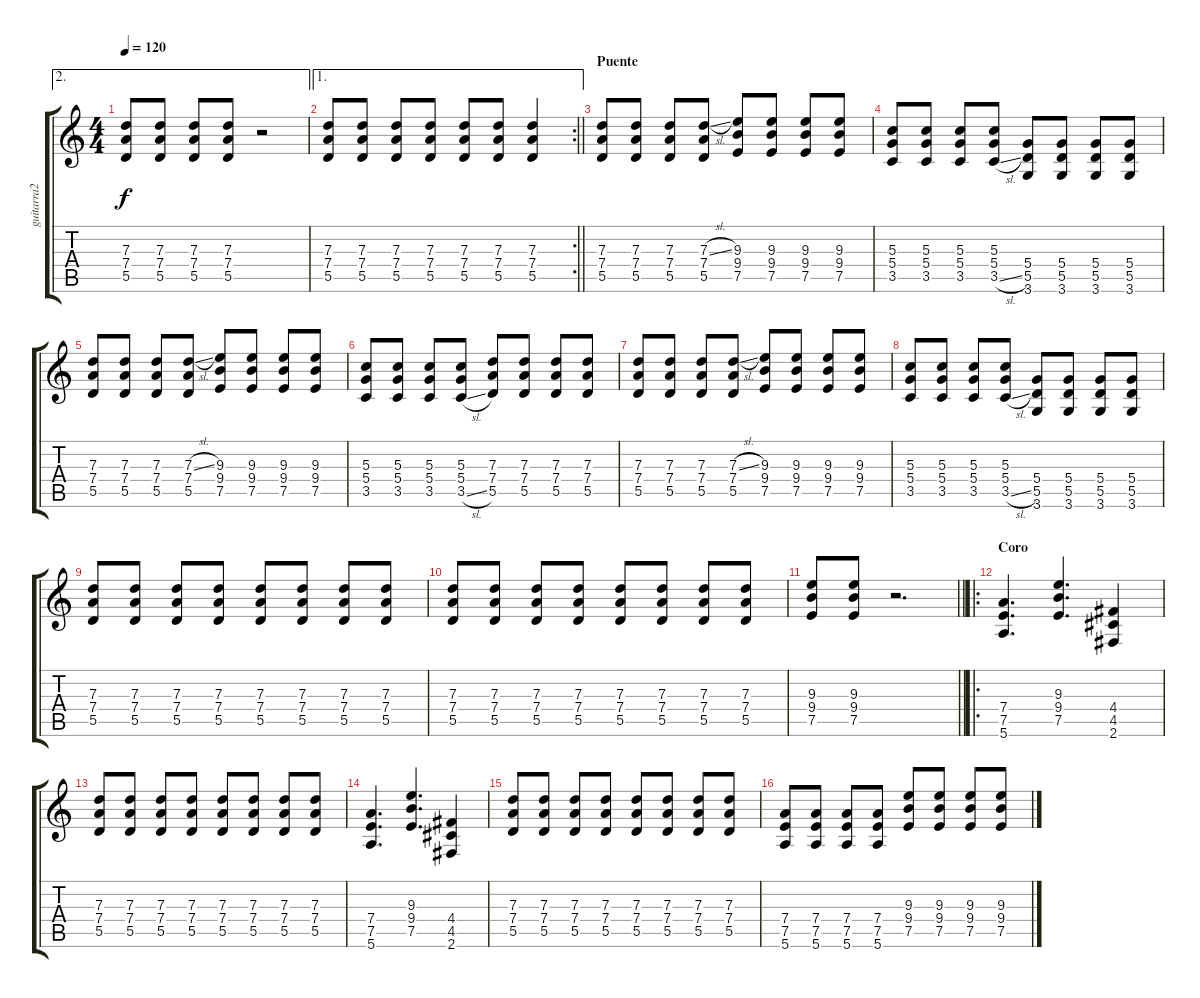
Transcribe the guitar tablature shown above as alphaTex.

\track ("guitarra2" "guitarra2") {instrument overdrivenguitar}
\staff {score tabs}
\tuning (E4 B3 G3 D3 A2 E2) {hide}
\ae 2
\ts (4 4)
\tempo 120
\clef g2
\ks c
(7.3 7.4 5.5).8{dy f} (7.3 7.4 5.5).8 (7.3 7.4 5.5).8 (7.3 7.4 5.5).8 r.2 |
\ae 1
\rc 2
\barLineRight lightlight
(7.3 7.4 5.5).8 (7.3 7.4 5.5).8 (7.3 7.4 5.5).8 (7.3 7.4 5.5).8 (7.3 7.4 5.5).8 (7.3 7.4 5.5).8 (7.3 7.4 5.5).4 |
\section ("" "Puente")
(7.3 7.4 5.5).8 (7.3 7.4 5.5).8 (7.3 7.4 5.5).8 (7.3{sl} 7.4 5.5).8 (9.3 9.4 7.5).8 (9.3 9.4 7.5).8 (9.3 9.4 7.5).8 (9.3 9.4 7.5).8 |
(5.3 5.4 3.5).8 (5.3 5.4 3.5).8 (5.3 5.4 3.5).8 (5.3 5.4 3.5{sl}).8 (5.4 5.5 3.6).8 (5.4 5.5 3.6).8 (5.4 5.5 3.6).8 (5.4 5.5 3.6).8 |
(7.3 7.4 5.5).8 (7.3 7.4 5.5).8 (7.3 7.4 5.5).8 (7.3{sl} 7.4 5.5).8 (9.3 9.4 7.5).8 (9.3 9.4 7.5).8 (9.3 9.4 7.5).8 (9.3 9.4 7.5).8 |
(5.3 5.4 3.5).8 (5.3 5.4 3.5).8 (5.3 5.4 3.5).8 (5.3 5.4 3.5{sl}).8 (7.3 7.4 5.5).8 (7.3 7.4 5.5).8 (7.3 7.4 5.5).8 (7.3 7.4 5.5).8 |
(7.3 7.4 5.5).8 (7.3 7.4 5.5).8 (7.3 7.4 5.5).8 (7.3{sl} 7.4 5.5).8 (9.3 9.4 7.5).8 (9.3 9.4 7.5).8 (9.3 9.4 7.5).8 (9.3 9.4 7.5).8 |
(5.3 5.4 3.5).8 (5.3 5.4 3.5).8 (5.3 5.4 3.5).8 (5.3 5.4 3.5{sl}).8 (5.4 5.5 3.6).8 (5.4 5.5 3.6).8 (5.4 5.5 3.6).8 (5.4 5.5 3.6).8 |
(7.3 7.4 5.5).8 (7.3 7.4 5.5).8 (7.3 7.4 5.5).8 (7.3 7.4 5.5).8 (7.3 7.4 5.5).8 (7.3 7.4 5.5).8 (7.3 7.4 5.5).8 (7.3 7.4 5.5).8 |
(7.3 7.4 5.5).8 (7.3 7.4 5.5).8 (7.3 7.4 5.5).8 (7.3 7.4 5.5).8 (7.3 7.4 5.5).8 (7.3 7.4 5.5).8 (7.3 7.4 5.5).8 (7.3 7.4 5.5).8 |
\barLineRight lightlight
(9.3 9.4 7.5).8 (9.3 9.4 7.5).8 r.2{d} |
\ro
\section ("" "Coro")
(7.4 7.5 5.6).4{d} (9.3 9.4 7.5).4{d} (4.4 4.5 2.6).4 |
(7.3 7.4 5.5).8 (7.3 7.4 5.5).8 (7.3 7.4 5.5).8 (7.3 7.4 5.5).8 (7.3 7.4 5.5).8 (7.3 7.4 5.5).8 (7.3 7.4 5.5).8 (7.3 7.4 5.5).8 |
(7.4 7.5 5.6).4{d} (9.3 9.4 7.5).4{d} (4.4 4.5 2.6).4 |
(7.3 7.4 5.5).8 (7.3 7.4 5.5).8 (7.3 7.4 5.5).8 (7.3 7.4 5.5).8 (7.3 7.4 5.5).8 (7.3 7.4 5.5).8 (7.3 7.4 5.5).8 (7.3 7.4 5.5).8 |
(7.4 7.5 5.6).8 (7.4 7.5 5.6).8 (7.4 7.5 5.6).8 (7.4 7.5 5.6).8 (9.3 9.4 7.5).8 (9.3 9.4 7.5).8 (9.3 9.4 7.5).8 (9.3 9.4 7.5).8
